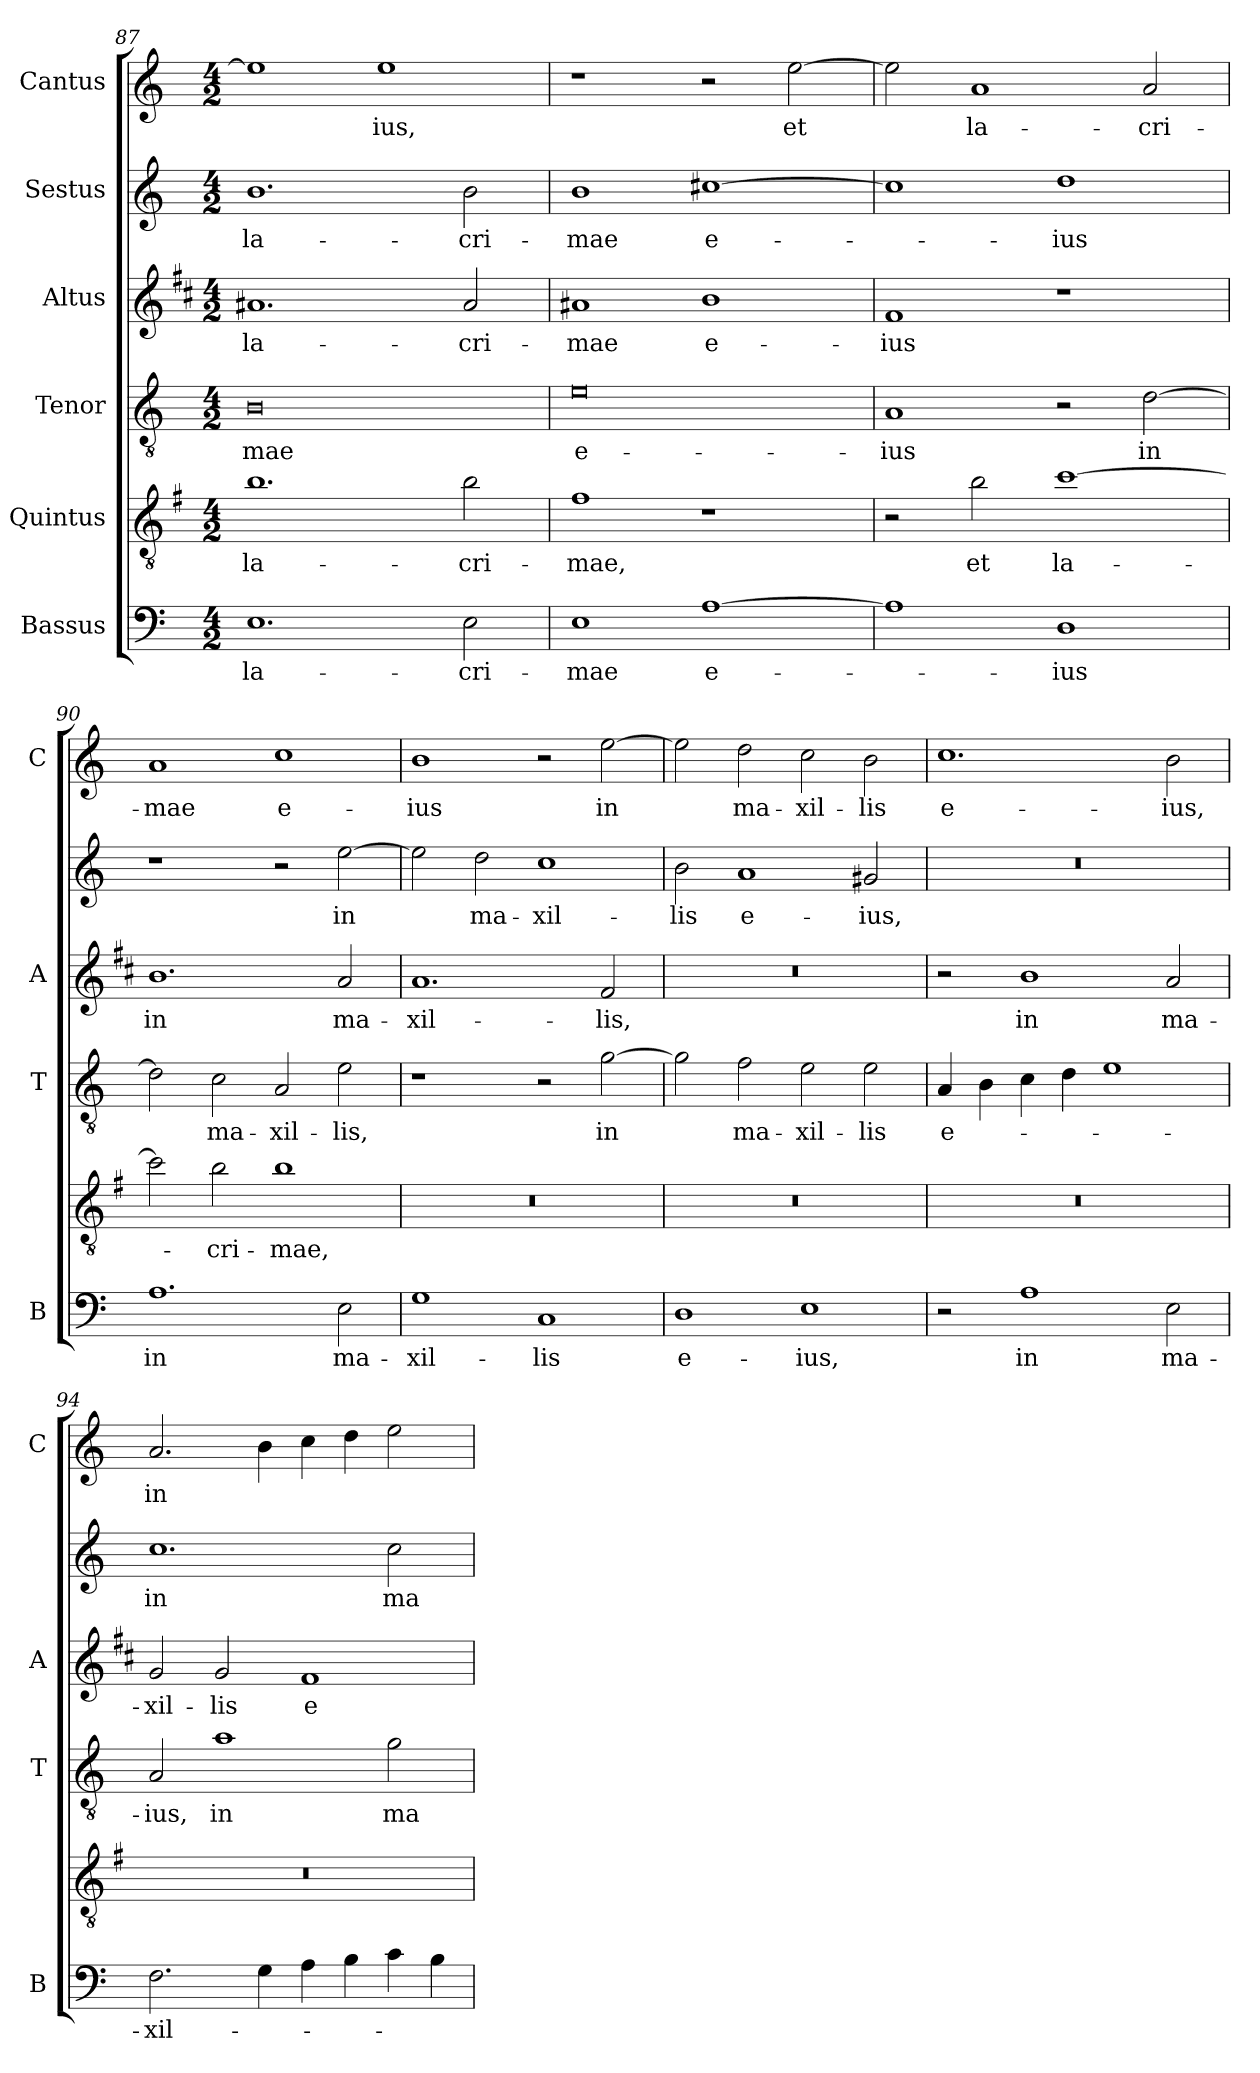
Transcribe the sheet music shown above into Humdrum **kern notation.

**kern	**text	**kern	**text	**kern	**text	**kern	**text	**kern	**text	**kern	**text
*part6	*part6	*part5	*part5	*part4	*part4	*part3	*part3	*part2	*part2	*part1	*part1
*staff6	*staff6	*staff5	*staff5	*staff4	*staff4	*staff3	*staff3	*staff2	*staff2	*staff1	*staff1
*I"Bassus	*	*I"Quintus	*	*I"Tenor	*	*I"Altus	*	*I"Sestus	*	*I"Cantus	*
*I'B	*	*	*	*I'T	*	*I'A	*	*	*	*I'C	*
*clefF4	*	*clefGv2	*	*clefGv2	*	*clefG2	*	*clefG2	*	*clefG2	*
*	*	*ITrd4c7	*	*	*	*ITrd1c2	*	*	*	*	*
*k[]	*	*k[]	*	*k[]	*	*k[]	*	*k[]	*	*k[]	*
*C:	*	*C:	*	*C:	*	*C:	*	*C:	*	*C:	*
*M4/2	*	*M4/2	*	*M4/2	*	*M4/2	*	*M4/2	*	*M4/2	*
=87	=87	=87	=87	=87	=87	=87	=87	=87	=87	=87	=87
!	!LO:LY:b	!	!LO:LY:b	!	!LO:LY:b	!	!LO:LY:b	!	!LO:LY:b	!	!
1.E	la-	1.e	la-	0B	-mae	1.g#X	la-	1.b	la-	1ee]	.
!	!	!	!	!	!	!	!	!	!	!	!LO:LY:b
.	.	.	.	.	.	.	.	.	.	1ee	-ius,
!	!LO:LY:b	!	!LO:LY:b	!	!	!	!LO:LY:b	!	!LO:LY:b	!	!
2E\	-cri-	2e\	-cri-	.	.	2g#/	-cri-	2b\	-cri-	.	.
=88	=88	=88	=88	=88	=88	=88	=88	=88	=88	=88	=88
!	!LO:LY:b	!	!LO:LY:b	!	!LO:LY:b	!	!LO:LY:b	!	!LO:LY:b	!	!
1E	-mae	1B	-mae,	0e	e-	1g#X	-mae	1b	-mae	1r	.
!	!LO:LY:b	!	!	!	!	!	!LO:LY:b	!	!LO:LY:b	!	!
[1A	e-	1r	.	.	.	1a	e-	[1cc#X	e-	2r	.
!	!	!	!	!	!	!	!	!	!	!	!LO:LY:b
.	.	.	.	.	.	.	.	.	.	[2ee\	et
=89	=89	=89	=89	=89	=89	=89	=89	=89	=89	=89	=89
!	!	!	!	!	!LO:LY:b	!	!LO:LY:b	!	!	!	!
1A]	.	2r	.	1A	-ius	1e	-ius	1cc#]	.	2ee\]	.
!	!	!	!LO:LY:b	!	!	!	!	!	!	!	!LO:LY:b
.	.	2e\	et	.	.	.	.	.	.	1a	la-
!	!LO:LY:b	!	!LO:LY:b	!	!	!	!	!	!LO:LY:b	!	!
1D	-ius	[1f	la-	2r	.	1r	.	1dd	-ius	.	.
!	!	!	!	!	!LO:LY:b	!	!	!	!	!	!LO:LY:b
.	.	.	.	[2d\	in	.	.	.	.	2a/	-cri-
!!LO:LB:g=z
=90	=90	=90	=90	=90	=90	=90	=90	=90	=90	=90	=90
!	!LO:LY:b	!	!	!	!	!	!LO:LY:b	!	!	!	!LO:LY:b
1.A	in	2f\]	.	2d\]	.	1.a	in	1r	.	1a	-mae
!	!	!	!LO:LY:b	!	!LO:LY:b	!	!	!	!	!	!
.	.	2e\	-cri-	2c\	ma-	.	.	.	.	.	.
!	!	!	!LO:LY:b	!	!LO:LY:b	!	!	!	!	!	!LO:LY:b
.	.	1e	-mae,	2A/	-xil-	.	.	2r	.	1cc	e-
!	!LO:LY:b	!	!	!	!LO:LY:b	!	!LO:LY:b	!	!LO:LY:b	!	!
2E\	ma-	.	.	2e\	-lis,	2g/	ma-	[2ee\	in	.	.
=91	=91	=91	=91	=91	=91	=91	=91	=91	=91	=91	=91
!	!LO:LY:b	!	!	!	!	!	!LO:LY:b	!	!	!	!LO:LY:b
1G	-xil-	0r	.	1r	.	1.g	-xil-	2ee\]	.	1b	-ius
!	!	!	!	!	!	!	!	!	!LO:LY:b	!	!
.	.	.	.	.	.	.	.	2dd\	ma-	.	.
!	!LO:LY:b	!	!	!	!	!	!	!	!LO:LY:b	!	!
1C	-lis	.	.	2r	.	.	.	1cc	-xil-	2r	.
!	!	!	!	!	!LO:LY:b	!	!LO:LY:b	!	!	!	!LO:LY:b
.	.	.	.	[2g\	in	2e/	-lis,	.	.	[2ee\	in
=92	=92	=92	=92	=92	=92	=92	=92	=92	=92	=92	=92
!	!LO:LY:b	!	!	!	!	!	!	!	!LO:LY:b	!	!
1D	e-	0r	.	2g\]	.	0r	.	2b\	-lis	2ee\]	.
!	!	!	!	!	!LO:LY:b	!	!	!	!LO:LY:b	!	!LO:LY:b
.	.	.	.	2f\	ma-	.	.	1a	e-	2dd\	ma-
!	!LO:LY:b	!	!	!	!LO:LY:b	!	!	!	!	!	!LO:LY:b
1E	-ius,	.	.	2e\	-xil-	.	.	.	.	2cc\	-xil-
!	!	!	!	!	!LO:LY:b	!	!	!	!LO:LY:b	!	!LO:LY:b
.	.	.	.	2e\	-lis	.	.	2g#X/	-ius,	2b\	-lis
=93	=93	=93	=93	=93	=93	=93	=93	=93	=93	=93	=93
!	!	!	!	!	!LO:LY:b	!	!	!	!	!	!LO:LY:b
2r	.	0r	.	4A/	e-	2r	.	0r	.	1.cc	e-
.	.	.	.	4B\	.	.	.	.	.	.	.
!	!LO:LY:b	!	!	!	!	!	!LO:LY:b	!	!	!	!
1A	in	.	.	4c\	.	1a	in	.	.	.	.
.	.	.	.	4d\	.	.	.	.	.	.	.
.	.	.	.	1e	.	.	.	.	.	.	.
!	!LO:LY:b	!	!	!	!	!	!LO:LY:b	!	!	!	!LO:LY:b
2E\	ma-	.	.	.	.	2g/	ma-	.	.	2b\	-ius,
=94	=94	=94	=94	=94	=94	=94	=94	=94	=94	=94	=94
!	!LO:LY:b	!	!	!	!LO:LY:b	!	!LO:LY:b	!	!LO:LY:b	!	!LO:LY:b
2.F\	-xil-	0r	.	2A/	-ius,	2f/	-xil-	1.cc	in	2.a/	in
!	!	!	!	!	!LO:LY:b	!	!LO:LY:b	!	!	!	!
.	.	.	.	1a	in	2f/	-lis	.	.	.	.
4G\	.	.	.	.	.	.	.	.	.	4b\	.
!	!	!	!	!	!	!	!LO:LY:b	!	!	!	!
4A\	.	.	.	.	.	1e	e-	.	.	4cc\	.
4B\	.	.	.	.	.	.	.	.	.	4dd\	.
!	!	!	!	!	!LO:LY:b	!	!	!	!LO:LY:b	!	!
4c\	.	.	.	2g\	ma-	.	.	2cc\	ma-	2ee\	.
4B\	.	.	.	.	.	.	.	.	.	.	.
=	=	=	=	=	=	=	=	=	=	=	=
*-	*-	*-	*-	*-	*-	*-	*-	*-	*-	*-	*-
